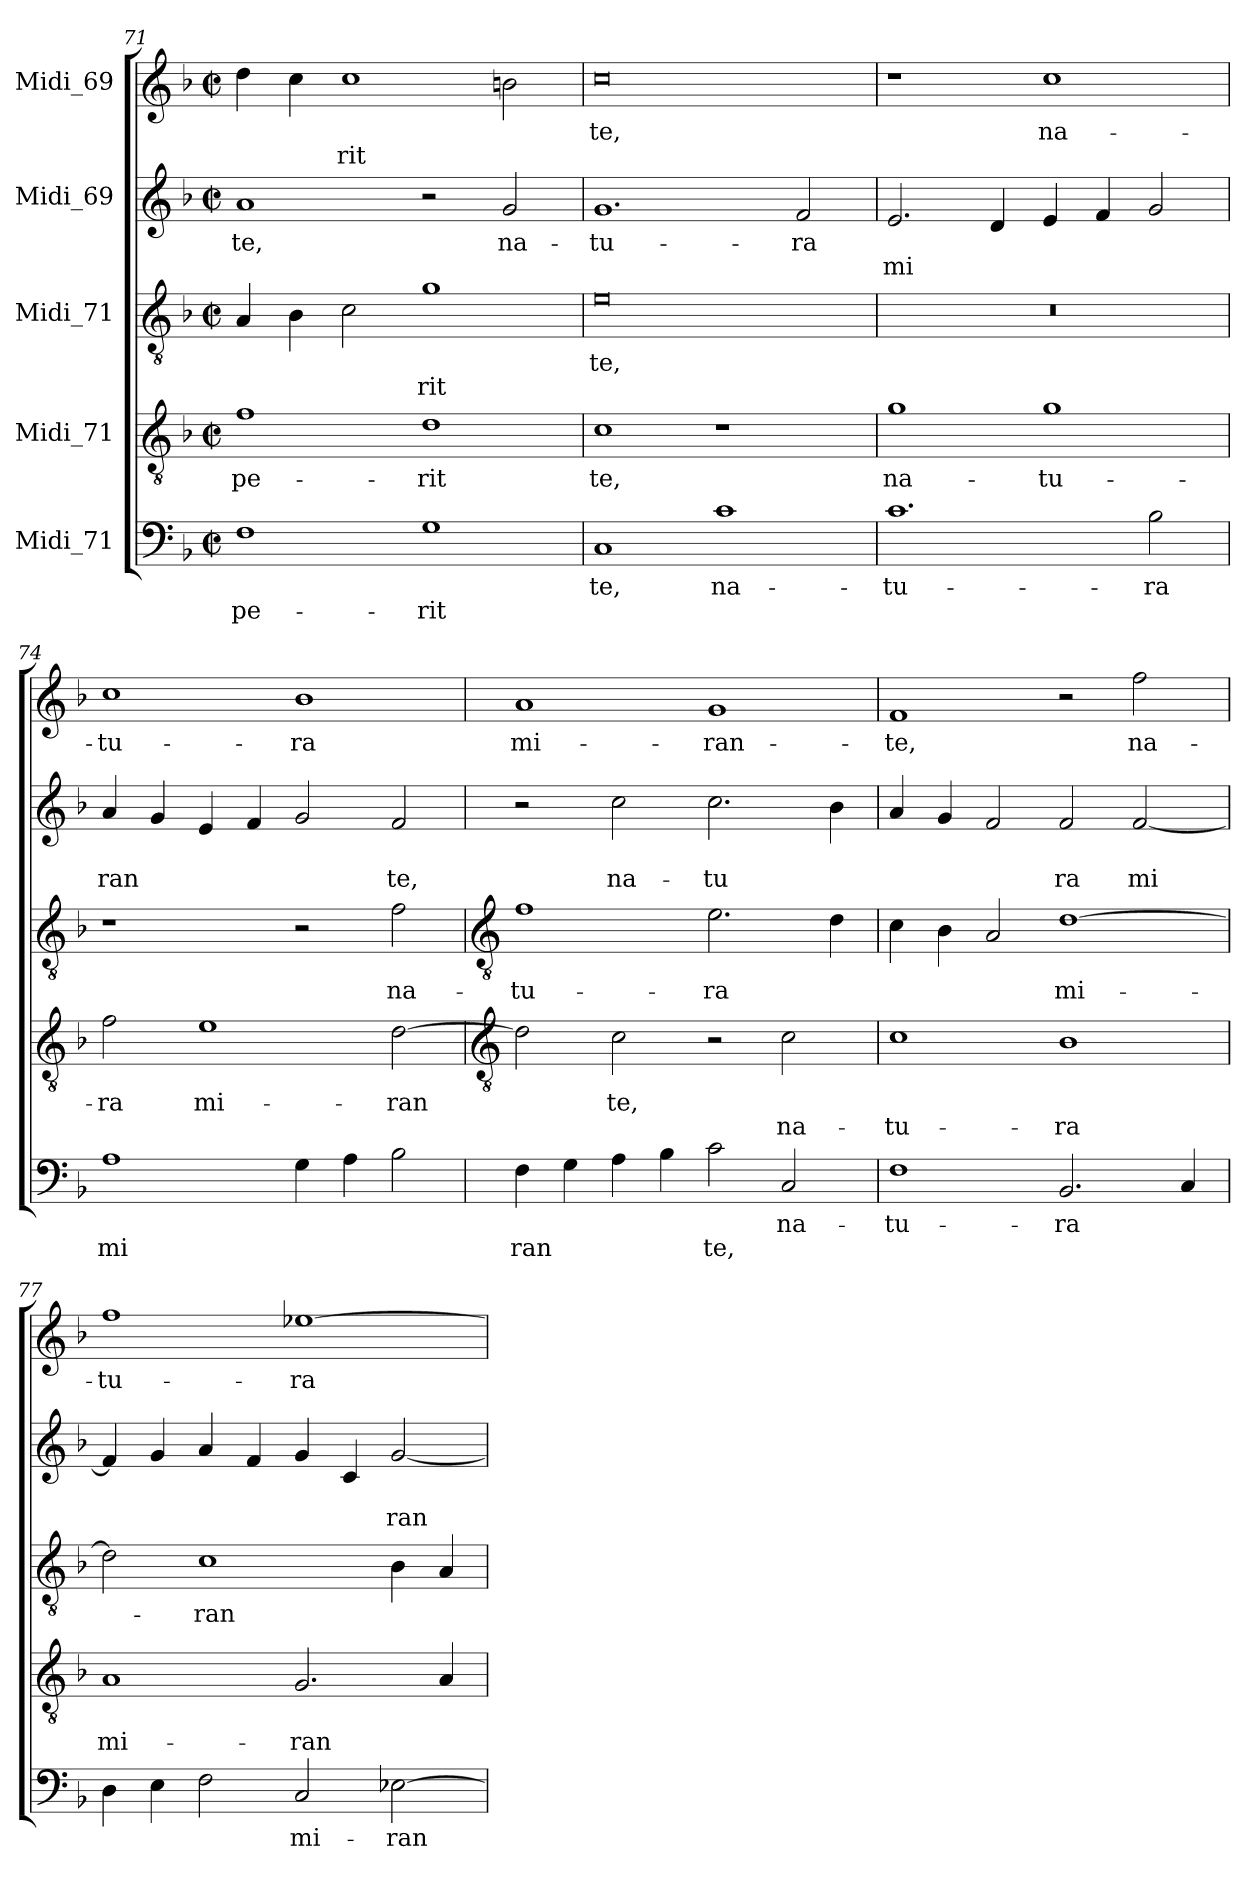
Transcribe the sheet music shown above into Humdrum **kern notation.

**kern	**text	**text	**kern	**text	**text	**kern	**text	**text	**kern	**text	**text	**kern	**text	**text
*part5	*part5	*part5	*part4	*part4	*part4	*part3	*part3	*part3	*part2	*part2	*part2	*part1	*part1	*part1
*staff5	*staff5	*staff5	*staff4	*staff4	*staff4	*staff3	*staff3	*staff3	*staff2	*staff2	*staff2	*staff1	*staff1	*staff1
*I"Midi_71	*	*	*I"Midi_71	*	*	*I"Midi_71	*	*	*I"Midi_69	*	*	*I"Midi_69	*	*
*clefF4	*	*	*clefGv2	*	*	*clefGv2	*	*	*clefG2	*	*	*clefG2	*	*
*k[b-]	*	*	*k[b-]	*	*	*k[b-]	*	*	*k[b-]	*	*	*k[b-]	*	*
*F:	*	*	*F:	*	*	*F:	*	*	*F:	*	*	*F:	*	*
*M4/2	*	*	*M4/2	*	*	*M4/2	*	*	*M4/2	*	*	*M4/2	*	*
*met(c|)	*	*	*met(c|)	*	*	*met(c|)	*	*	*met(c|)	*	*	*met(c|)	*	*
=71	=71	=71	=71	=71	=71	=71	=71	=71	=71	=71	=71	=71	=71	=71
!	!	!LO:LY:b	!	!LO:LY:b	!	!	!	!	!	!LO:LY:b	!	!	!	!
1F	.	pe-	1f	-pe-	.	4A	.	.	1a	te,	.	4dd	.	.
.	.	.	.	.	.	4B-	.	.	.	.	.	4cc	.	.
!	!	!	!	!	!	!	!	!	!	!	!	!	!	!LO:LY:b
.	.	.	.	.	.	2c	.	.	.	.	.	1cc	.	rit
!	!	!LO:LY:b	!	!LO:LY:b	!	!	!	!LO:LY:b	!	!	!	!	!	!
1G	.	-rit	1d	-rit	.	1g	.	rit	2r	.	.	.	.	.
!	!	!	!	!	!	!	!	!	!	!LO:LY:b	!	!	!	!
.	.	.	.	.	.	.	.	.	2g	na-	.	2bn	.	.
=72	=72	=72	=72	=72	=72	=72	=72	=72	=72	=72	=72	=72	=72	=72
!	!LO:LY:b	!	!	!LO:LY:b	!	!	!LO:LY:b	!	!	!LO:LY:b	!	!	!LO:LY:b	!
1C	te,	.	1c	te,	.	0e	te,	.	1.g	-tu-	.	0cc	te,	.
!	!LO:LY:b	!	!	!	!	!	!	!	!	!	!	!	!	!
1c	na-	.	1r	.	.	.	.	.	.	.	.	.	.	.
!	!	!	!	!	!	!	!	!	!	!LO:LY:b	!	!	!	!
.	.	.	.	.	.	.	.	.	2f	-ra	.	.	.	.
=73	=73	=73	=73	=73	=73	=73	=73	=73	=73	=73	=73	=73	=73	=73
!	!LO:LY:b	!	!	!LO:LY:b	!	!	!	!	!	!	!LO:LY:b	!	!	!
1.c	-tu-	.	1g	na-	.	0r	.	.	2.e	.	mi	1r	.	.
.	.	.	.	.	.	.	.	.	4d	.	.	.	.	.
!	!	!	!	!LO:LY:b	!	!	!	!	!	!	!	!	!LO:LY:b	!
.	.	.	1g	-tu-	.	.	.	.	4e	.	.	1cc	na-	.
.	.	.	.	.	.	.	.	.	4f	.	.	.	.	.
!	!LO:LY:b	!	!	!	!	!	!	!	!	!	!	!	!	!
2B-	-ra	.	.	.	.	.	.	.	2g	.	.	.	.	.
=74	=74	=74	=74	=74	=74	=74	=74	=74	=74	=74	=74	=74	=74	=74
!	!	!LO:LY:b	!	!LO:LY:b	!	!	!	!	!	!	!LO:LY:b	!	!LO:LY:b	!
1A	.	mi	2f	-ra	.	1r	.	.	4a	.	ran	1cc	-tu-	.
.	.	.	.	.	.	.	.	.	4g	.	.	.	.	.
!	!	!	!	!LO:LY:b	!	!	!	!	!	!	!	!	!	!
.	.	.	1e	mi-	.	.	.	.	4e	.	.	.	.	.
.	.	.	.	.	.	.	.	.	4f	.	.	.	.	.
!	!	!	!	!	!	!	!	!	!	!	!	!	!LO:LY:b	!
4G	.	.	.	.	.	2r	.	.	2g	.	.	1b-	-ra	.
4A	.	.	.	.	.	.	.	.	.	.	.	.	.	.
!	!	!	!	!LO:LY:b	!	!	!LO:LY:b	!	!	!	!LO:LY:b	!	!	!
2B-	.	.	[2d	-ran	.	2f	na-	.	2f	.	te,	.	.	.
!!LO:LB:g=z
=75	=75	=75	=75	=75	=75	=75	=75	=75	=75	=75	=75	=75	=75	=75
*	*	*	*clefGv2	*	*	*clefGv2	*	*	*	*	*	*	*	*
!	!	!LO:LY:b	!	!	!	!	!LO:LY:b	!	!	!	!	!	!LO:LY:b	!
4F	.	ran	2d]	.	.	1f	-tu-	.	2r	.	.	1a	mi-	.
4G	.	.	.	.	.	.	.	.	.	.	.	.	.	.
!	!	!	!	!LO:LY:b	!	!	!	!	!	!	!LO:LY:b	!	!	!
4A	.	.	2c	te,	.	.	.	.	2cc	.	na-	.	.	.
4B-	.	.	.	.	.	.	.	.	.	.	.	.	.	.
!	!	!LO:LY:b	!	!	!	!	!LO:LY:b	!	!	!	!LO:LY:b	!	!LO:LY:b	!
2c	.	te,	2r	.	.	2.e	-ra	.	2.cc	.	-tu	1g	-ran-	.
!	!LO:LY:b	!	!	!	!LO:LY:b	!	!	!	!	!	!	!	!	!
2C	na-	.	2c	.	na-	.	.	.	.	.	.	.	.	.
.	.	.	.	.	.	4d	.	.	4b-	.	.	.	.	.
=76	=76	=76	=76	=76	=76	=76	=76	=76	=76	=76	=76	=76	=76	=76
!	!LO:LY:b	!	!	!	!LO:LY:b	!	!	!	!	!	!	!	!LO:LY:b	!
1F	-tu-	.	1c	.	-tu-	4c	.	.	4a	.	.	1f	-te,	.
.	.	.	.	.	.	4B-	.	.	4g	.	.	.	.	.
.	.	.	.	.	.	2A	.	.	2f	.	.	.	.	.
!	!LO:LY:b	!	!	!	!LO:LY:b	!	!LO:LY:b	!	!	!	!LO:LY:b	!	!	!
2.BB-	-ra	.	1B-	.	-ra	[1d	mi-	.	2f	.	ra	2r	.	.
!	!	!	!	!	!	!	!	!	!	!	!LO:LY:b	!	!LO:LY:b	!
.	.	.	.	.	.	.	.	.	[2f	.	mi	2ff	na-	.
4C	.	.	.	.	.	.	.	.	.	.	.	.	.	.
=77	=77	=77	=77	=77	=77	=77	=77	=77	=77	=77	=77	=77	=77	=77
!	!	!	!	!	!LO:LY:b	!	!	!	!	!	!	!	!LO:LY:b	!
4D	.	.	1A	.	mi-	2d]	.	.	4f]	.	.	1ff	-tu-	.
4E	.	.	.	.	.	.	.	.	4g	.	.	.	.	.
!	!	!	!	!	!	!	!LO:LY:b	!	!	!	!	!	!	!
2F	.	.	.	.	.	1c	-ran	.	4a	.	.	.	.	.
.	.	.	.	.	.	.	.	.	4f	.	.	.	.	.
!	!LO:LY:b	!	!	!	!LO:LY:b	!	!	!	!	!	!	!	!LO:LY:b	!
2C	mi-	.	2.G	.	-ran	.	.	.	4g	.	.	[1ee-X	-ra	.
.	.	.	.	.	.	.	.	.	4c	.	.	.	.	.
!	!LO:LY:b	!	!	!	!	!	!	!	!	!	!LO:LY:b	!	!	!
[2E-X	-ran	.	.	.	.	4B-	.	.	[2g	.	ran	.	.	.
.	.	.	4A	.	.	4A	.	.	.	.	.	.	.	.
=	=	=	=	=	=	=	=	=	=	=	=	=	=	=
*-	*-	*-	*-	*-	*-	*-	*-	*-	*-	*-	*-	*-	*-	*-
